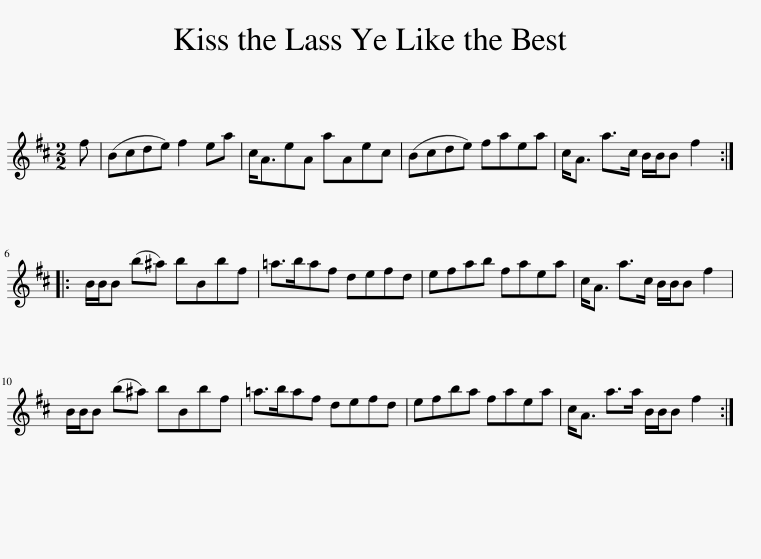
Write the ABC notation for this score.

X:1
L:1/8
M:2/2
I:linebreak $
K:Bmin
V:1 treble
V:1
 f | (Bcde) f2 ea | c<AeA aAec | (Bcde) faea | c<A a>c B/B/B f2 ::$ %5
 B/B/B (b^a) bBbf | =a>baf defd | efab faea | c<A a>c B/B/B f2 |$ B/B/B (b^a) bBbf | %10
 =a>baf defd | efba faea | c<A a>a B/B/B f2 :| %13
